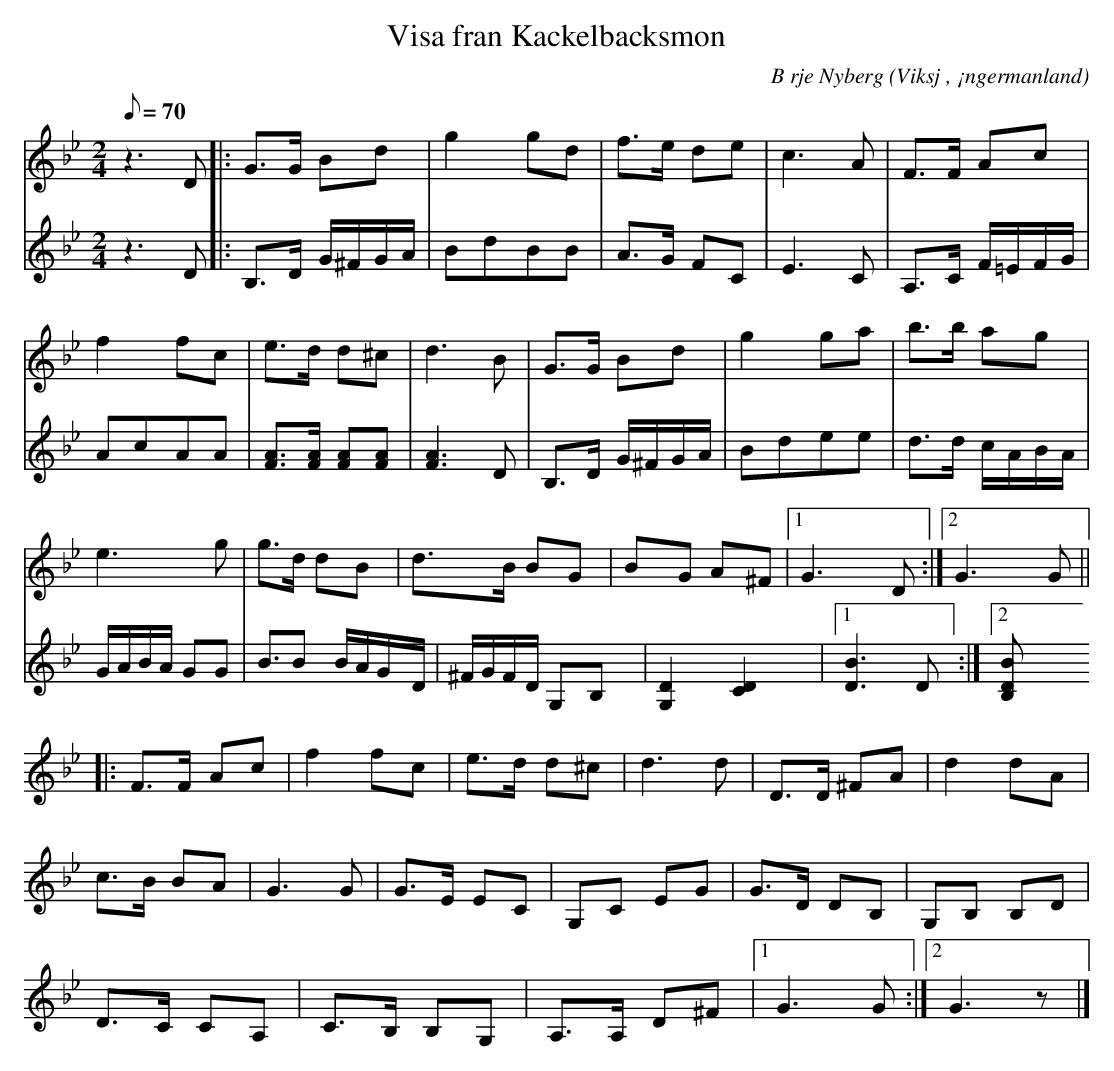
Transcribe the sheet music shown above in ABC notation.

X:1
T:Visa fran Kackelbacksmon
C:B rje Nyberg
O:Viksj , ¡ngermanland
M:2/4
L:1/8
Q:70
K:Gm
V:1
z2> D2|: G>G Bd | g2 gd | f>e de | c2>A2 | F>F Ac |
f2 fc | e>d d^c | d2>B2 | G>G Bd |g2 ga | b>b ag |
e2> g2 | g>d dB |d>B BG |BG A^F |1 G2> D2 :|2 G2> G2 ||
|: F>F Ac | f2 fc | e>d d^c | d2>d2 | D>D ^FA | d2 dA |
c>B BA |G2> G2 | G>E EC | G,C EG | G>D DB, | G,B, B,D |
D>C CA, | C>B, B,G, | A,>A, D^F |1 G2> G2 :|2 G2> z2 |]
V:2
z2> D2 |: B,>D G/2^F/2G/2A/2 | BdBB | A>G FC | E2>C2 | A,>C F/2=E/2F/2G/2 |
AcAA | [AF]>[AF] [AF][AF] | [A2F2]> D2 | B,>D G/2^F/2G/2A/2 | Bdee | d>d c/2A/2B/2A/2 |
G/2A/2B/2A/2 GG | B>B2 B/2A/2G/2D/2 | ^F/2G/2F/2D/2 G,B, | [G,2D2] [C2D2] |1 [D2B2]> D2 :|2 [D2B2,> B, ||
